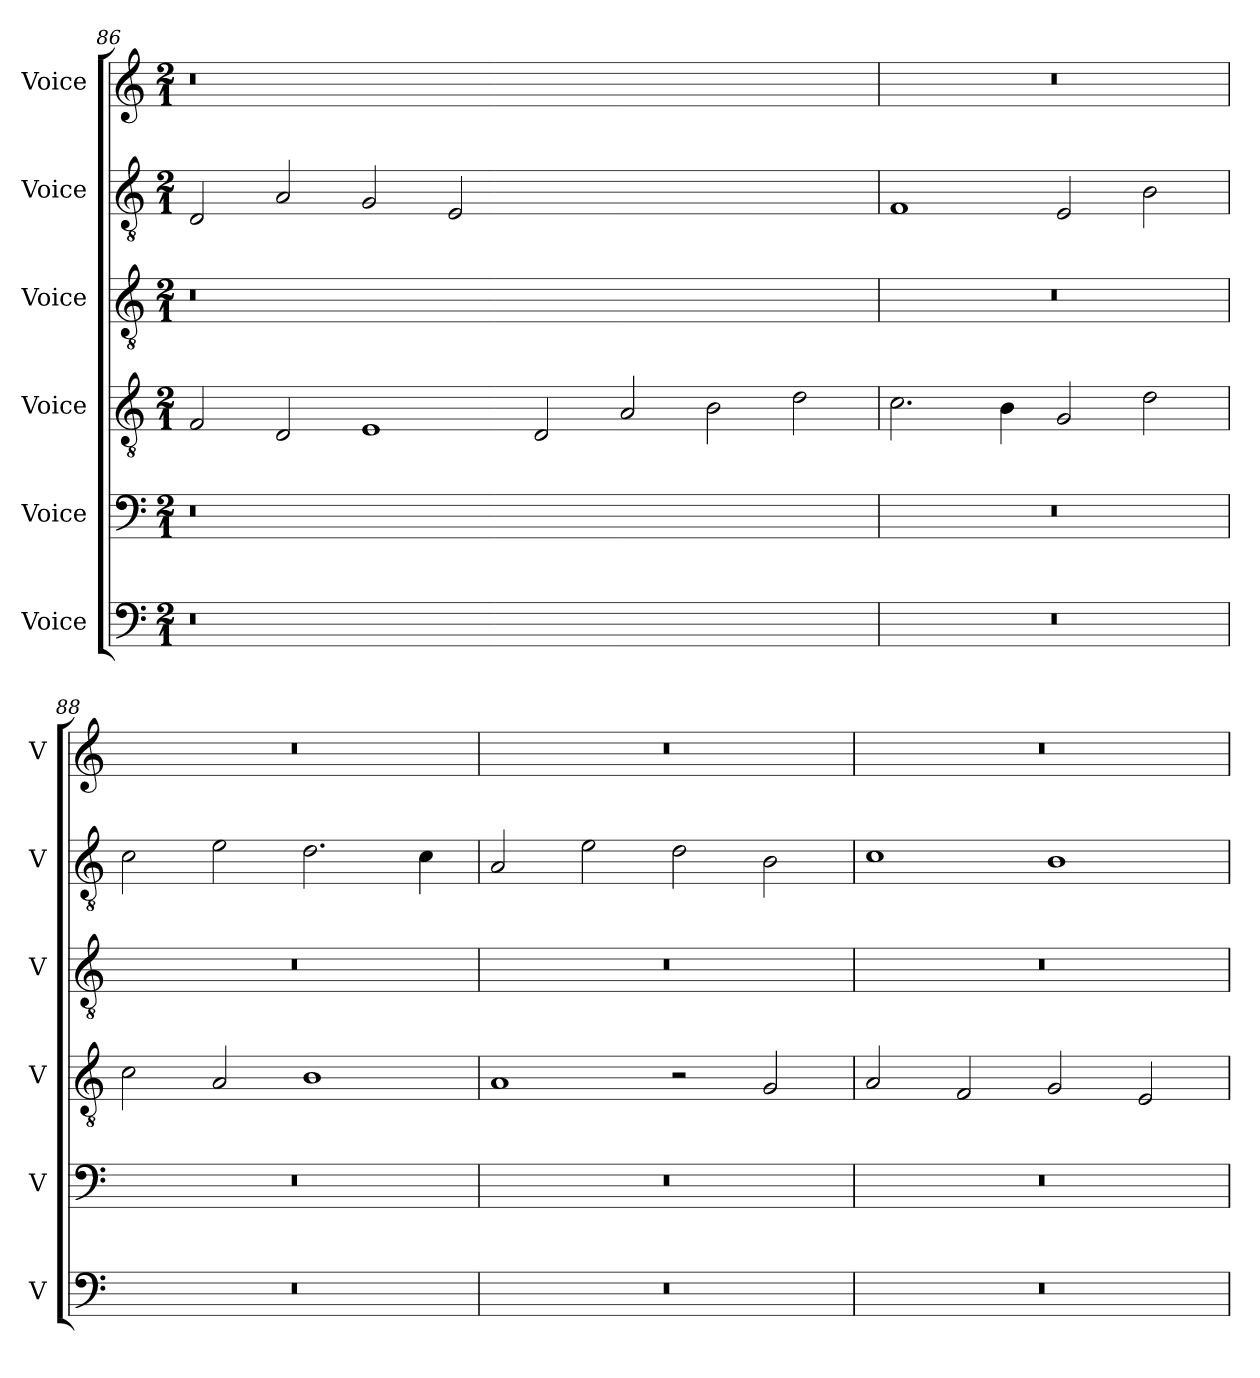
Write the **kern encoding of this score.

**kern	**kern	**kern	**kern	**kern	**kern
*part6	*part5	*part4	*part3	*part2	*part1
*staff6	*staff5	*staff4	*staff3	*staff2	*staff1
*I"Voice	*I"Voice	*I"Voice	*I"Voice	*I"Voice	*I"Voice
*I'V	*I'V	*I'V	*I'V	*I'V	*I'V
*clefF4	*clefF4	*clefGv2	*clefGv2	*clefGv2	*clefG2
*k[]	*k[]	*k[]	*k[]	*k[]	*k[]
*M2/1	*M2/1	*M2/1	*M2/1	*M2/1	*M2/1
=86	=86	=86	=86	=86	=86
0r	0r	2F/	0r	2D/	0r
.	.	2D/	.	2A/	.
.	.	1E	.	2G/	.
.	.	.	.	2E/	.
0ryy	0ryy	2D/	0ryy	0ryy	0ryy
.	.	2A/	.	.	.
.	.	2B\	.	.	.
.	.	2d\	.	.	.
=87	=87	=87	=87	=87	=87
0r	0r	2.c\	0r	1F	0r
.	.	4B\	.	.	.
.	.	2G/	.	2E/	.
.	.	2d\	.	2B\	.
=88	=88	=88	=88	=88	=88
0r	0r	2c\	0r	2c\	0r
.	.	2A/	.	2e\	.
.	.	1B	.	2.d\	.
.	.	.	.	4c\	.
!!LO:LB:g=z
=89	=89	=89	=89	=89	=89
0r	0r	1A	0r	2A/	0r
.	.	.	.	2e\	.
.	.	2r	.	2d\	.
.	.	2G/	.	2B\	.
=90	=90	=90	=90	=90	=90
0r	0r	2A/	0r	1c	0r
.	.	2F/	.	.	.
.	.	2G/	.	1B	.
.	.	2E/	.	.	.
=	=	=	=	=	=
*-	*-	*-	*-	*-	*-
